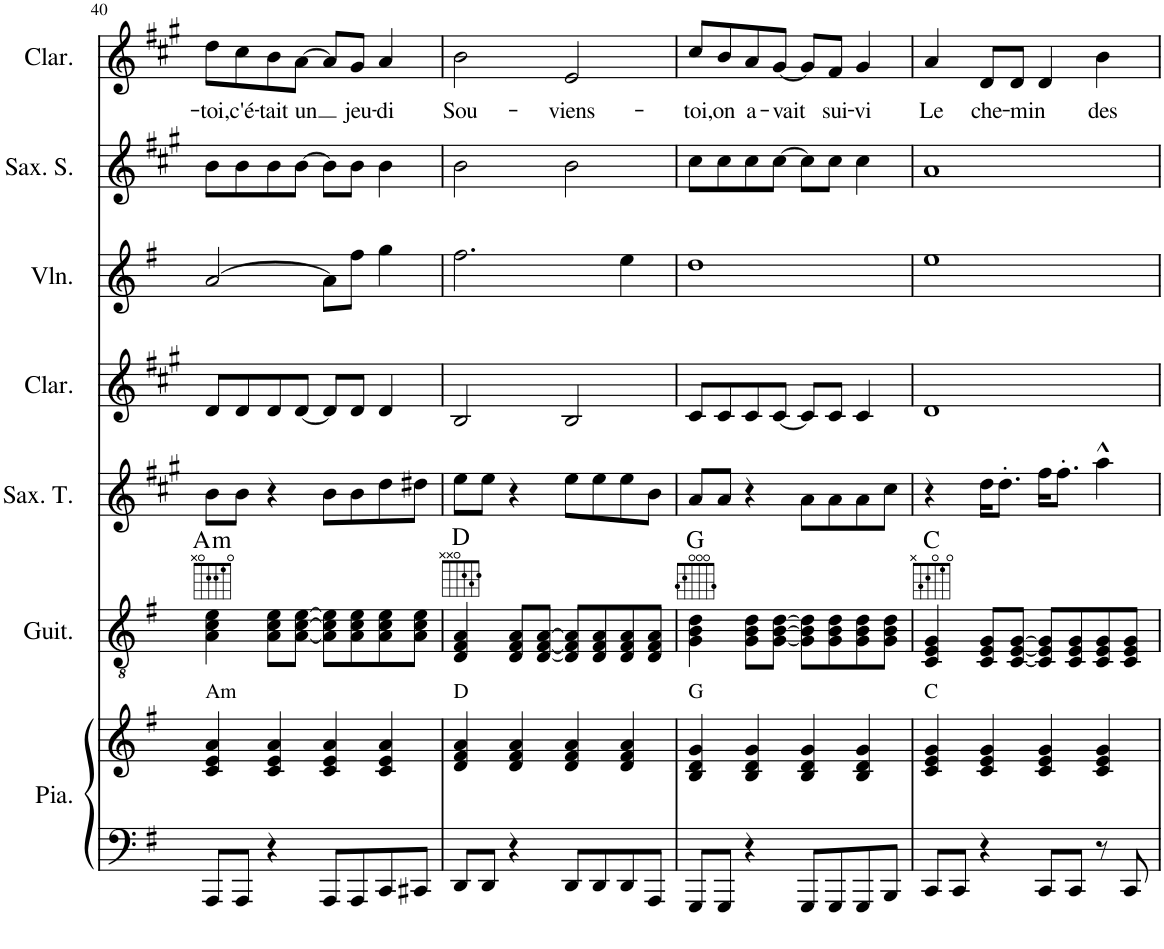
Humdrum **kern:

**kern	**kern	**kern	**harte	**kern	**kern	**kern	**kern	**kern	**text
*part7	*part7	*part6	*part6	*part5	*part4	*part3	*part2	*part1	*part1
*staff8	*staff7	*staff6	*	*staff5	*staff4	*staff3	*staff2	*staff1	*staff1
*I"Piano	*	*I"Guitare	*	*I"Saxophone Ténor	*I"Clarinette	*I"Violon	*I"Saxophone Soprano	*I"Clarinette	*
*I'Pia.	*	*I'Guit.	*	*I'Sax. T.	*I'Clar.	*I'Vln.	*I'Sax. S.	*I'Clar.	*
!!LO:PB:g=z
*clefF4	*clefG2	*clefGv2	*	*clefG2	*clefG2	*clefG2	*clefG2	*clefG2	*
*	*	*	*	*Trd8c14	*Trd1c2	*	*Trd1c2	*Trd1c2	*
*k[f#]	*k[f#]	*k[f#]	*	*k[f#c#g#]	*k[f#c#g#]	*k[f#]	*k[f#c#g#]	*k[f#c#g#]	*
*M4/4	*M4/4	*M4/4	*	*M4/4	*M4/4	*M4/4	*M4/4	*M4/4	*
=40	=40	=40	=40	=40	=40	=40	=40	=40	=40
!	!LO:TX:a:t=Am	!	!	!	!	!	!	!	!
!	!	!	!LO:H:kt=m	!	!	!	!	!	!LO:LY:b
8AAA/L	4c/ 4e/ 4a/	4A\ 4c\ 4e\	A:min	8b\L	8d/L	[2a/	8b\L	8dd\L	-toi,
!	!	!	!	!	!	!	!	!	!LO:LY:b
8AAA/J	.	.	.	8b\J	8d/	.	8b\	8cc#\	c'é-
!	!	!	!	!	!	!	!	!	!LO:LY:b
4r	4c/ 4e/ 4a/	8A\ 8c\ 8e\L	.	4r	8d/	.	8b\	8b\	-tait
!	!	!	!	!	!	!	!	!	!LO:LY:b
.	.	[8A\ [8c\ [8e\J	.	.	[8d/J	.	[8b\J	[8a\J	un
8AAA/L	4c/ 4e/ 4a/	8A\] 8c\] 8e\]L	.	8b\L	8d/L]	8a\L]	8b\L]	8a/L]	.
!	!	!	!	!	!	!	!	!	!LO:LY:b
8AAA/	.	8A\ 8c\ 8e\	.	8b\	8d/J	8ff#\J	8b\J	8g#/J	jeu-
!	!	!	!	!	!	!	!	!	!LO:LY:b
8CC/	4c/ 4e/ 4a/	8A\ 8c\ 8e\	.	8dd\	4d/	4gg\	4b\	4a/	-di
8CC#X/J	.	8A\ 8c\ 8e\J	.	8dd#X\J	.	.	.	.	.
=41	=41	=41	=41	=41	=41	=41	=41	=41	=41
!	!LO:TX:a:t=D	!	!	!	!	!	!	!	!
!	!	!	!	!	!	!	!	!	!LO:LY:b
8DD/L	4d/ 4f#/ 4a/	4D/ 4F#/ 4A/	D:maj	8ee\L	2B/	2.ff#\	2b\	2b\	Sou-
8DD/J	.	.	.	8ee\J	.	.	.	.	.
4r	4d/ 4f#/ 4a/	8D/ 8F#/ 8A/L	.	4r	.	.	.	.	.
.	.	[8D/ [8F#/ [8A/J	.	.	.	.	.	.	.
!	!	!	!	!	!	!	!	!	!LO:LY:b
8DD/L	4d/ 4f#/ 4a/	8D/] 8F#/] 8A/]L	.	8ee\L	2B/	.	2b\	2e/	-viens-
8DD/	.	8D/ 8F#/ 8A/	.	8ee\	.	.	.	.	.
8DD/	4d/ 4f#/ 4a/	8D/ 8F#/ 8A/	.	8ee\	.	4ee\	.	.	.
8AAA/J	.	8D/ 8F#/ 8A/J	.	8b\J	.	.	.	.	.
=42	=42	=42	=42	=42	=42	=42	=42	=42	=42
!	!LO:TX:a:t=G	!	!	!	!	!	!	!	!
!	!	!	!	!	!	!	!	!	!LO:LY:b
8GGG/L	4B/ 4d/ 4g/	4G\ 4B\ 4d\	G:maj	8a/L	8c#/L	1dd	8cc#\L	8cc#/L	-toi,
!	!	!	!	!	!	!	!	!	!LO:LY:b
8GGG/J	.	.	.	8a/J	8c#/	.	8cc#\	8b/	on
!	!	!	!	!	!	!	!	!	!LO:LY:b
4r	4B/ 4d/ 4g/	8G\ 8B\ 8d\L	.	4r	8c#/	.	8cc#\	8a/	a-
!	!	!	!	!	!	!	!	!	!LO:LY:b
.	.	[8G\ [8B\ [8d\J	.	.	[8c#/J	.	[8cc#\J	[8g#/J	-vait
8GGG/L	4B/ 4d/ 4g/	8G\] 8B\] 8d\]L	.	8a\L	8c#/L]	.	8cc#\L]	8g#/L]	.
!	!	!	!	!	!	!	!	!	!LO:LY:b
8GGG/	.	8G\ 8B\ 8d\	.	8a\	8c#/J	.	8cc#\J	8f#/J	sui-
!	!	!	!	!	!	!	!	!	!LO:LY:b
8GGG/	4B/ 4d/ 4g/	8G\ 8B\ 8d\	.	8a\	4c#/	.	4cc#\	4g#/	-vi
8BBB/J	.	8G\ 8B\ 8d\J	.	8cc#\J	.	.	.	.	.
=43	=43	=43	=43	=43	=43	=43	=43	=43	=43
!	!LO:TX:a:t=C	!	!	!	!	!	!	!	!
!	!	!	!	!	!	!	!	!	!LO:LY:b
8CC/L	4c/ 4e/ 4g/	4C/ 4E/ 4G/	C:maj	4r	1d	1ee	1a	4a/	Le
8CC/J	.	.	.	.	.	.	.	.	.
!	!	!	!	!	!	!	!	!	!LO:LY:b
4r	4c/ 4e/ 4g/	8C/ 8E/ 8G/L	.	16dd\KL	.	.	.	8d/L	che-
.	.	.	.	8.dd'\J	.	.	.	.	.
!	!	!	!	!	!	!	!	!	!LO:LY:b
.	.	[8C/ [8E/ [8G/J	.	.	.	.	.	8d/J	-min
8CC/L	4c/ 4e/ 4g/	8C/] 8E/] 8G/]L	.	16ff#\KL	.	.	.	4d/	.
.	.	.	.	8.ff#'\J	.	.	.	.	.
8CC/J	.	8C/ 8E/ 8G/	.	.	.	.	.	.	.
!	!	!	!	!	!	!	!	!	!LO:LY:b
8r	4c/ 4e/ 4g/	8C/ 8E/ 8G/	.	4aa^^\	.	.	.	4b\	des
8CC/	.	8C/ 8E/ 8G/J	.	.	.	.	.	.	.
=	=	=	=	=	=	=	=	=	=
*-	*-	*-	*-	*-	*-	*-	*-	*-	*-
